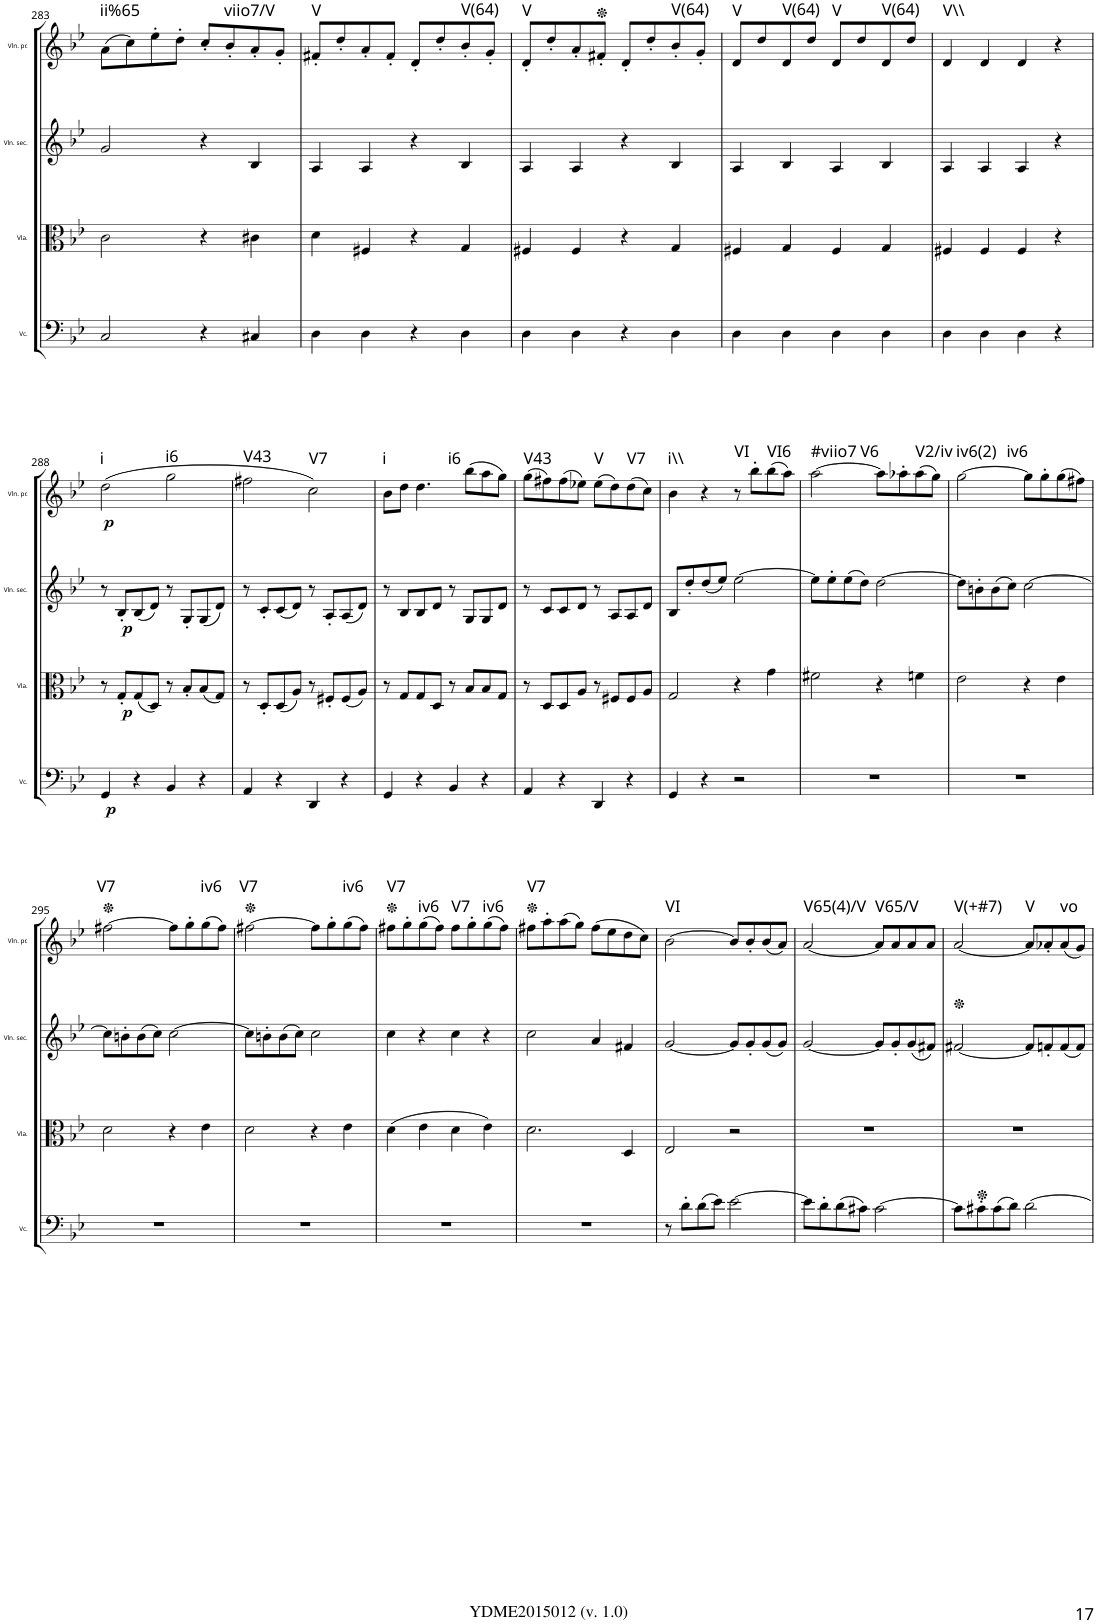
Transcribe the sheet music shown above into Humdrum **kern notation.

**kern	**dynam	**kern	**dynam	**kern	**dynam	**kern	**dynam	**harte
*part4	*part4	*part3	*part3	*part2	*part2	*part1	*part1	*part1
*staff4	*staff4	*staff3	*staff3	*staff2	*staff2	*staff1	*staff1	*
*I"Violoncelle	*	*I"Viola	*	*I"Violino secondo	*	*I"Violino primo	*	*
*I'Vc.	*	*I'Vla.	*	*I'Vln. sec.	*	*I'Vln. pr.	*	*
!!LO:PB:g=z
*clefF4	*	*clefC3	*	*clefG2	*	*clefG2	*	*
*k[b-e-]	*	*k[b-e-]	*	*k[b-e-]	*	*k[b-e-]	*	*
*B-:	*	*B-:	*	*B-:	*	*B-:	*	*
*M2/2	*	*M2/2	*	*M2/2	*	*M2/2	*	*
*met(c|)	*	*met(c|)	*	*met(c|)	*	*met(c|)	*	*
=283	=283	=283	=283	=283	=283	=283	=283	=283
!	!	!	!	!	!	!	!	!LO:H:kt=ii%65
2C/	.	2c\	.	2g/	.	(>8a\L	.	N
.	.	.	.	.	.	8cc\)	.	.
.	.	.	.	.	.	8ee-'\	.	.
.	.	.	.	.	.	8dd'\J	.	.
4r	.	4r	.	4r	.	8cc'/L	.	.
.	.	.	.	.	.	8b-'/	.	.
!	!	!	!	!	!	!	!	!LO:H:kt=viio7/V
4C#X/	.	4c#X\	.	4B-/	.	8a'/	.	N
.	.	.	.	.	.	8g'/J	.	.
=284	=284	=284	=284	=284	=284	=284	=284	=284
!	!	!	!	!	!	!	!	!LO:H:kt=V
4D\	.	4d\	.	4A/	.	8f#X'/L	.	N
.	.	.	.	.	.	8dd'/	.	.
4D\	.	4F#X/	.	4A/	.	8a'/	.	.
.	.	.	.	.	.	8f#'/J	.	.
4r	.	4r	.	4r	.	8d'/L	.	.
.	.	.	.	.	.	8dd'/	.	.
!	!	!	!	!	!	!	!	!LO:H:kt=V(64)
4D\	.	4G/	.	4B-/	.	8b-'/	.	N
.	.	.	.	.	.	8g'/J	.	.
=285	=285	=285	=285	=285	=285	=285	=285	=285
!	!	!	!	!	!	!	!	!LO:H:kt=V
4D\	.	4F#X/	.	4A/	.	8d'/L	.	N
.	.	.	.	.	.	8dd'/	.	.
4D\	.	4F#/	.	4A/	.	8a'/	.	.
.	.	.	.	.	.	8f#X'/J	.	.
4r	.	4r	.	4r	.	8d'/L	.	.
.	.	.	.	.	.	8dd'/	.	.
!	!	!	!	!	!	!	!	!LO:H:kt=V(64)
4D\	.	4G/	.	4B-/	.	8b-'/	.	N
.	.	.	.	.	.	8g'/J	.	.
=286	=286	=286	=286	=286	=286	=286	=286	=286
!	!	!	!	!	!	!	!	!LO:H:kt=V
4D\	.	4F#X/	.	4A/	.	8d/L	.	N
.	.	.	.	.	.	8dd/	.	.
!	!	!	!	!	!	!	!	!LO:H:kt=V(64)
4D\	.	4G/	.	4B-/	.	8d/	.	N
.	.	.	.	.	.	8dd/J	.	.
!	!	!	!	!	!	!	!	!LO:H:kt=V
4D\	.	4F#/	.	4A/	.	8d/L	.	N
.	.	.	.	.	.	8dd/	.	.
!	!	!	!	!	!	!	!	!LO:H:kt=V(64)
4D\	.	4G/	.	4B-/	.	8d/	.	N
.	.	.	.	.	.	8dd/J	.	.
=287	=287	=287	=287	=287	=287	=287	=287	=287
!	!	!	!	!	!	!	!	!LO:H:kt=V\\
4D\	.	4F#X/	.	4A/	.	4d/	.	N
4D\	.	4F#/	.	4A/	.	4d/	.	.
4D\	.	4F#/	.	4A/	.	4d/	.	.
4r	.	4r	.	4r	.	4r	.	.
!!LO:LB:g=z
=288	=288	=288	=288	=288	=288	=288	=288	=288
!	!LO:DY:b	!	!	!	!	!	!LO:DY:b	!LO:H:kt=i
4GG/	p	8r	.	8r	.	(>2dd\	p	N
!	!	!	!LO:DY:b	!	!LO:DY:b	!	!	!
.	.	8G'/L	p	8B-'/L	p	.	.	.
4r	.	(<8G/	.	(<8B-/	.	.	.	.
.	.	8D/J)	.	8d/J)	.	.	.	.
!	!	!	!	!	!	!	!	!LO:H:kt=i6
4BB-/	.	8r	.	8r	.	2gg\	.	N
.	.	8B-'/L	.	8G'/L	.	.	.	.
4r	.	(<8B-/	.	(<8G/	.	.	.	.
.	.	8G/J)	.	8d/J)	.	.	.	.
=289	=289	=289	=289	=289	=289	=289	=289	=289
!	!	!	!	!	!	!	!	!LO:H:kt=V43
4AA/	.	8r	.	8r	.	2ff#X\	.	N
.	.	8D'/L	.	8c'/L	.	.	.	.
4r	.	(<8D/	.	(<8c/	.	.	.	.
.	.	8A/J)	.	8d/J)	.	.	.	.
!	!	!	!	!	!	!	!	!LO:H:kt=V7
4DD/	.	8r	.	8r	.	2cc\)	.	N
.	.	8F#X'/L	.	8A'/L	.	.	.	.
4r	.	(<8F#/	.	(<8A/	.	.	.	.
.	.	8A/J)	.	8d/J)	.	.	.	.
=290	=290	=290	=290	=290	=290	=290	=290	=290
!	!	!	!	!	!	!	!	!LO:H:kt=i
4GG/	.	8r	.	8r	.	8b-\L	.	N
.	.	8G/L	.	8B-/L	.	8dd\J	.	.
!	!	!	!	!	!	!	!	!LO:H:kt=i6
4r	.	8G/	.	8B-/	.	4.dd\	.	N
.	.	8D/J	.	8d/J	.	.	.	.
4BB-/	.	8r	.	8r	.	.	.	.
.	.	8B-/L	.	8G/L	.	(>8bb-\L	.	.
4r	.	8B-/	.	8G/	.	8aa\	.	.
.	.	8G/J	.	8d/J	.	8gg\J)	.	.
=291	=291	=291	=291	=291	=291	=291	=291	=291
!	!	!	!	!	!	!	!	!LO:H:kt=V43
4AA/	.	8r	.	8r	.	(>8gg\L	.	N
.	.	8D/L	.	8c/L	.	8ff#X\)	.	.
4r	.	8D/	.	8c/	.	(>8ff#\	.	.
.	.	8A/J	.	8d/J	.	8ee-X\J)	.	.
!	!	!	!	!	!	!	!	!LO:H:kt=V
4DD/	.	8r	.	8r	.	(>8ee-\L	.	N
.	.	8F#X/L	.	8A/L	.	8dd\)	.	.
!	!	!	!	!	!	!	!	!LO:H:kt=V7
4r	.	8F#/	.	8A/	.	(>8dd\	.	N
.	.	8A/J	.	8d/J	.	8cc\J)	.	.
=292	=292	=292	=292	=292	=292	=292	=292	=292
!	!	!	!	!	!	!	!	!LO:H:kt=i\\
4GG/	.	2G/	.	8B-/L	.	4b-\	.	N
.	.	.	.	8dd'/	.	.	.	.
4r	.	.	.	(<8dd/	.	4r	.	.
.	.	.	.	8ee-/J)	.	.	.	.
!	!	!	!	!	!	!	!	!LO:H:kt=VI
2r	.	4r	.	[2ee-\	.	8r	.	N
.	.	.	.	.	.	8bb-'\L	.	.
!	!	!	!	!	!	!	!	!LO:H:kt=VI6
.	.	4g\	.	.	.	(>8bb-\	.	N
.	.	.	.	.	.	8aa\J)	.	.
=293	=293	=293	=293	=293	=293	=293	=293	=293
!	!	!	!	!	!	!	!	!LO:H:n=1:kt=#viio7
!	!	!	!	!	!	!	!	!LO:H:n=2:kt=V6
1r	.	2f#X\	.	8ee-\L]	.	[2aa\	.	N N
.	.	.	.	8ee-'\	.	.	.	.
.	.	.	.	(>8ee-\	.	.	.	.
.	.	.	.	8dd\J)	.	.	.	.
.	.	4r	.	[2dd\	.	8aa\L]	.	.
.	.	.	.	.	.	8aa-X'\	.	.
!	!	!	!	!	!	!	!	!LO:H:kt=V2/iv
.	.	4fn\	.	.	.	(>8aa-\	.	N
.	.	.	.	.	.	8gg\J)	.	.
=294	=294	=294	=294	=294	=294	=294	=294	=294
!	!	!	!	!	!	!	!	!LO:H:n=1:kt=iv6(2)
!	!	!	!	!	!	!	!	!LO:H:n=2:kt=iv6
1r	.	2e-\	.	8dd\L]	.	[2gg\	.	N N
.	.	.	.	8bn'\	.	.	.	.
.	.	.	.	(>8b\	.	.	.	.
.	.	.	.	8cc\J)	.	.	.	.
.	.	4r	.	[2cc\	.	8gg\L]	.	.
.	.	.	.	.	.	8gg'\	.	.
.	.	4e-\	.	.	.	(>8gg\	.	.
.	.	.	.	.	.	8ff#X\J)	.	.
!!LO:LB:g=z
=295	=295	=295	=295	=295	=295	=295	=295	=295
!	!	!	!	!	!	!	!	!LO:H:kt=V7
1r	.	2d\	.	8cc\L]	.	[2ff#X\	.	N
.	.	.	.	8bn'\	.	.	.	.
.	.	.	.	(>8b\	.	.	.	.
.	.	.	.	8cc\J)	.	.	.	.
.	.	4r	.	[2cc\	.	8ff#\L]	.	.
.	.	.	.	.	.	8gg'\	.	.
!	!	!	!	!	!	!	!	!LO:H:kt=iv6
.	.	4e-\	.	.	.	(>8gg\	.	N
.	.	.	.	.	.	8ff#\J)	.	.
=296	=296	=296	=296	=296	=296	=296	=296	=296
!	!	!	!	!	!	!	!	!LO:H:kt=V7
1r	.	2d\	.	8cc\L]	.	[2ff#X\	.	N
.	.	.	.	8bn'\	.	.	.	.
.	.	.	.	(>8b\	.	.	.	.
.	.	.	.	8cc\J)	.	.	.	.
.	.	4r	.	2cc\	.	8ff#\L]	.	.
.	.	.	.	.	.	8gg'\	.	.
!	!	!	!	!	!	!	!	!LO:H:kt=iv6
.	.	4e-\	.	.	.	(>8gg\	.	N
.	.	.	.	.	.	8ff#\J)	.	.
=297	=297	=297	=297	=297	=297	=297	=297	=297
!	!	!	!	!	!	!	!	!LO:H:kt=V7
1r	.	(>4d\	.	4cc\	.	8ff#X\L	.	N
.	.	.	.	.	.	8gg'\	.	.
!	!	!	!	!	!	!	!	!LO:H:kt=iv6
.	.	4e-\	.	4r	.	(>8gg\	.	N
.	.	.	.	.	.	8ff#\J)	.	.
!	!	!	!	!	!	!	!	!LO:H:kt=V7
.	.	4d\	.	4cc\	.	8ff#\L	.	N
.	.	.	.	.	.	8gg'\	.	.
!	!	!	!	!	!	!	!	!LO:H:kt=iv6
.	.	4e-\)	.	4r	.	(>8gg\	.	N
.	.	.	.	.	.	8ff#\J)	.	.
=298	=298	=298	=298	=298	=298	=298	=298	=298
!	!	!	!	!	!	!	!	!LO:H:kt=V7
1r	.	2.d\	.	2cc\	.	8ff#X\L	.	N
.	.	.	.	.	.	8aa'\	.	.
.	.	.	.	.	.	(>8aa\	.	.
.	.	.	.	.	.	8gg\J)	.	.
.	.	.	.	4a/	.	(>8ff#\L	.	.
.	.	.	.	.	.	8ee-\	.	.
.	.	4D/	.	4f#X/	.	8dd\	.	.
.	.	.	.	.	.	8cc\J)	.	.
=299	=299	=299	=299	=299	=299	=299	=299	=299
!	!	!	!	!	!	!	!	!LO:H:kt=VI
8r	.	2E-/	.	[2g/	.	[2b-\	.	N
8d'\L	.	.	.	.	.	.	.	.
(>8d\	.	.	.	.	.	.	.	.
8e-\J)	.	.	.	.	.	.	.	.
[2e-\	.	2r	.	8g/L]	.	8b-/L]	.	.
.	.	.	.	8g'/	.	8b-'/	.	.
.	.	.	.	(<8g/	.	(<8b-/	.	.
.	.	.	.	8g/J)	.	8a/J)	.	.
=300	=300	=300	=300	=300	=300	=300	=300	=300
!	!	!	!	!	!	!	!	!LO:H:kt=V65(4)/V
8e-\L]	.	1r	.	[2g/	.	[2a/	.	N
8d'\	.	.	.	.	.	.	.	.
(>8d\	.	.	.	.	.	.	.	.
8c#X\J)	.	.	.	.	.	.	.	.
!	!	!	!	!	!	!	!	!LO:H:kt=V65/V
[2c#\	.	.	.	8g/L]	.	8a/L]	.	N
.	.	.	.	8g'/	.	8a/	.	.
.	.	.	.	(<8g/	.	8a/	.	.
.	.	.	.	8f#X/J)	.	8a/J	.	.
=301	=301	=301	=301	=301	=301	=301	=301	=301
!	!	!	!	!	!	!	!	!LO:H:kt=V(+#7)
8c#\L]	.	1r	.	[2f#X/	.	[2a/	.	N
8c#X'\	.	.	.	.	.	.	.	.
(>8c#\	.	.	.	.	.	.	.	.
8d\J)	.	.	.	.	.	.	.	.
!	!	!	!	!	!	!	!	!LO:H:kt=V
[2d\	.	.	.	8f#/L]	.	8a/L]	.	N
.	.	.	.	8fn'/	.	8a-X'/	.	.
!	!	!	!	!	!	!	!	!LO:H:kt=vo
.	.	.	.	(<8f/	.	(<8a-/	.	N
.	.	.	.	8f/J)	.	8g/J)	.	.
=	=	=	=	=	=	=	=	=
*-	*-	*-	*-	*-	*-	*-	*-	*-
